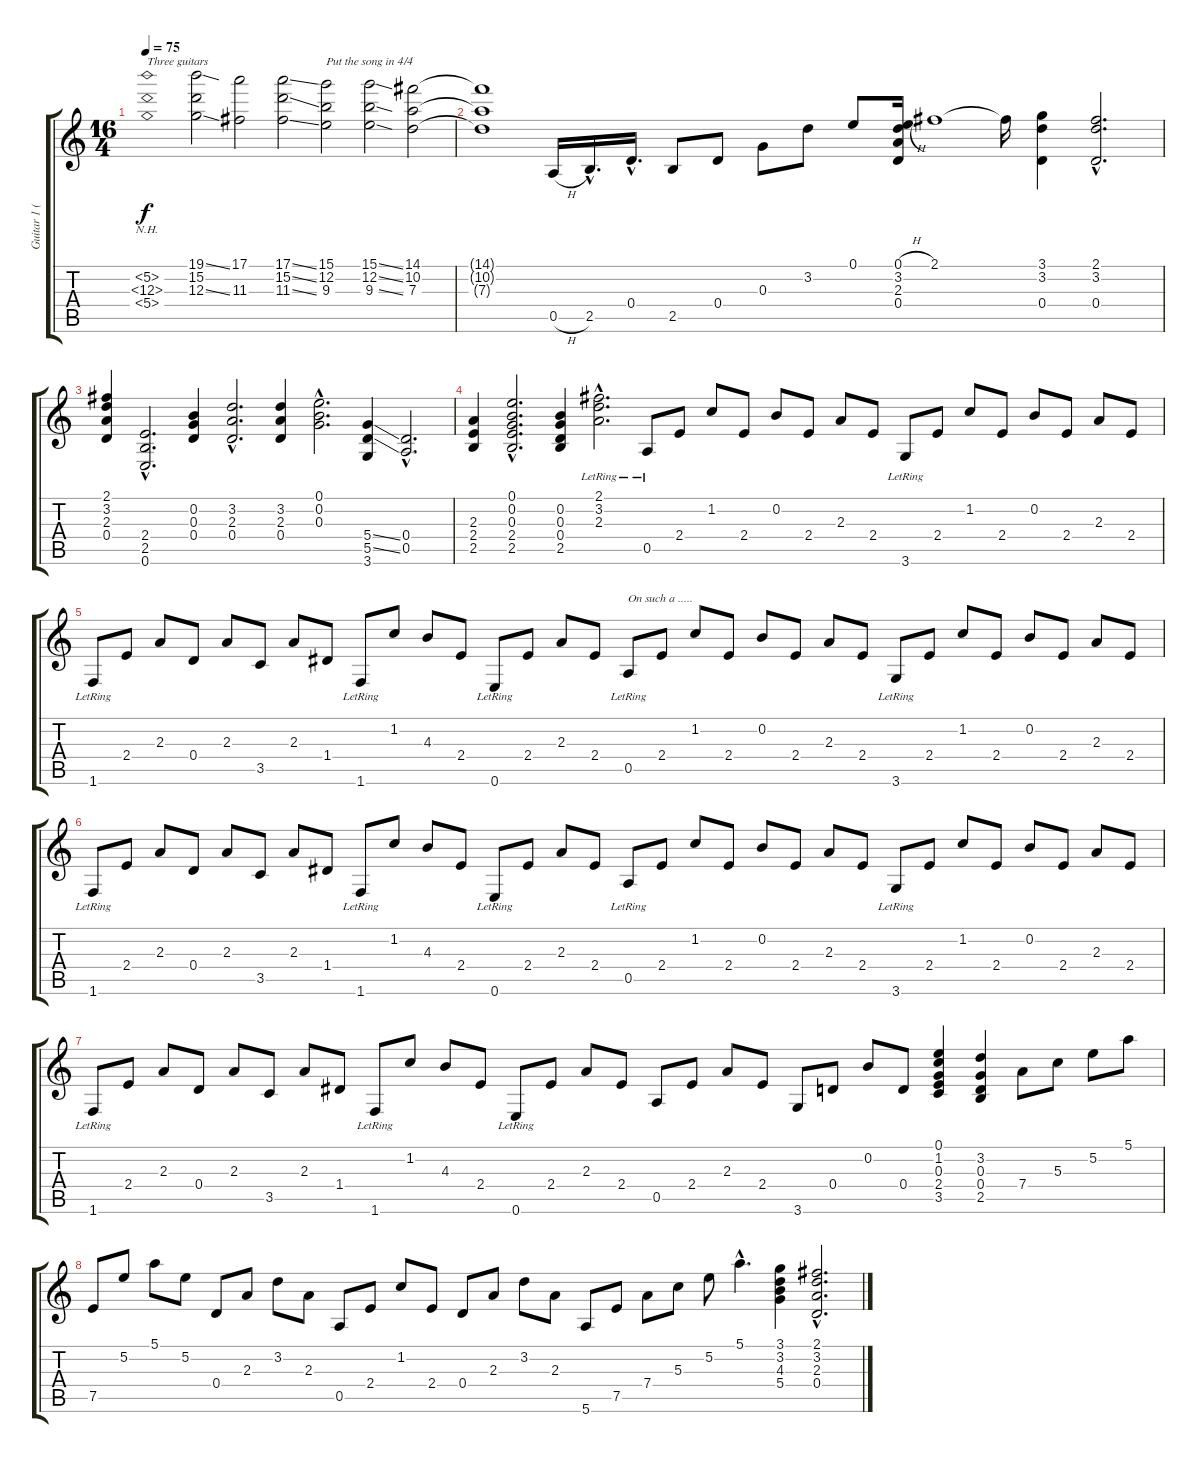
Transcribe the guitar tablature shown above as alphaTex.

\track ("Guitar 1 (Brian May)" "Guitar 1 (") {instrument acousticguitarsteel}
\staff {score tabs}
\tuning (E4 B3 G3 D3 A2 E2) {hide}
\ts (16 4)
\tempo 75
\clef g2
\ks c
(5.2{nh} 12.3{nh} 5.4{nh}).1{txt "Three guitars" dy f instrument acousticguitarsteel} (19.1{ss} 15.2 12.3{ss}).2 (17.1 11.3).2 (17.1{ss} 15.2{ss} 11.3{ss}).2 (15.1 12.2 9.3).2{txt "Put the song in 4/4"} (15.1{ss} 12.2{ss} 9.3{ss}).2 (14.1 10.2 7.3).2 |
(14.1{t} 10.2{t} 7.3{t}).1 0.5{h}.16 2.5{hac}.16{d} 0.4{hac}.16{d} 2.5.8 0.4.8 0.3.8 3.2.8 0.1.8 (0.1{h} 3.2 2.3 0.4).16 2.1.1 2.1{t}.16 (3.1 3.2 0.4).4 (2.1{hac} 3.2{hac} 0.4{hac}).2{d} |
(2.1 3.2 2.3 0.4).4 (2.4{hac} 2.5{hac} 0.6{hac}).2{d} (0.2 0.3 0.4).4 (3.2{hac} 2.3{hac} 0.4{hac}).2{d} (3.2 2.3 0.4).4 (0.1{hac} 0.2{hac} 0.3{hac}).2{d} (5.4{ss} 5.5{ss} 3.6).4 (0.4{hac} 0.5{hac}).2{d} |
(2.3 2.4 2.5).4 (0.1{hac} 0.2{hac} 0.3{hac} 2.4{hac} 2.5{hac}).2{d} (0.2 0.3 0.4 2.5).4 (2.1{hac lr} 3.2{hac lr} 2.3{hac lr}).2{d} 0.5{lr}.8 2.4.8 1.2.8 2.4.8 0.2.8 2.4.8 2.3.8 2.4.8 3.6{lr}.8 2.4.8 1.2.8 2.4.8 0.2.8 2.4.8 2.3.8 2.4.8 |
1.6{lr}.8 2.4.8 2.3.8 0.4.8 2.3.8 3.5.8 2.3.8 1.4.8 1.6{lr}.8 1.2.8 4.3.8 2.4.8 0.6{lr}.8 2.4.8 2.3.8 2.4.8 0.5{lr}.8{txt "On such a ....."} 2.4.8 1.2.8 2.4.8 0.2.8 2.4.8 2.3.8 2.4.8 3.6{lr}.8 2.4.8 1.2.8 2.4.8 0.2.8 2.4.8 2.3.8 2.4.8 |
1.6{lr}.8 2.4.8 2.3.8 0.4.8 2.3.8 3.5.8 2.3.8 1.4.8 1.6{lr}.8 1.2.8 4.3.8 2.4.8 0.6{lr}.8 2.4.8 2.3.8 2.4.8 0.5{lr}.8 2.4.8 1.2.8 2.4.8 0.2.8 2.4.8 2.3.8 2.4.8 3.6{lr}.8 2.4.8 1.2.8 2.4.8 0.2.8 2.4.8 2.3.8 2.4.8 |
1.6{lr}.8 2.4.8 2.3.8 0.4.8 2.3.8 3.5.8 2.3.8 1.4.8 1.6{lr}.8 1.2.8 4.3.8 2.4.8 0.6{lr}.8 2.4.8 2.3.8 2.4.8 0.5.8 2.4.8 2.3.8 2.4.8 3.6.8 0.4.8 0.2.8 0.4.8 (0.1 1.2 0.3 2.4 3.5).4 (3.2 0.3 0.4 2.5).4 7.4.8 5.3.8 5.2.8 5.1.8 |
7.5.8 5.2.8 5.1.8 5.2.8 0.4.8 2.3.8 3.2.8 2.3.8 0.5.8 2.4.8 1.2.8 2.4.8 0.4.8 2.3.8 3.2.8 2.3.8 5.6.8 7.5.8 7.4.8 5.3.8 5.2.8 5.1{hac}.4{d} (3.1 3.2 4.3 5.4).4 (2.1{hac} 3.2{hac} 2.3{hac} 0.4{hac}).2{d}
